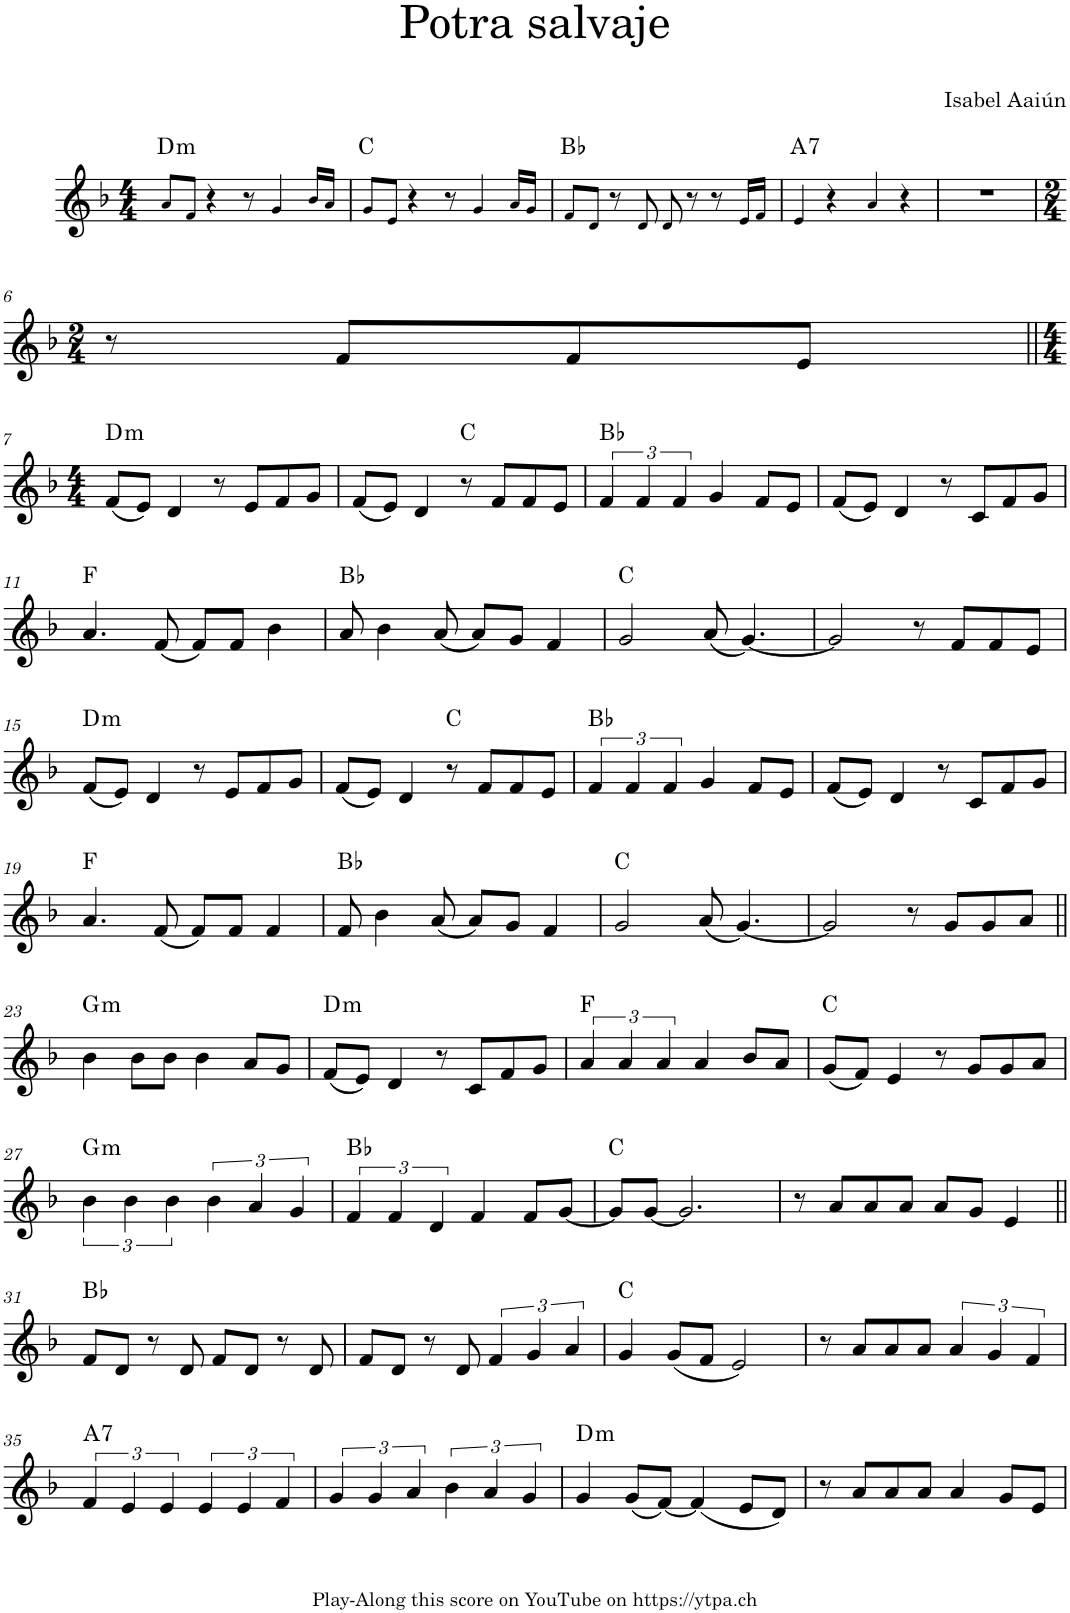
**kern	**harte
*part1	*part1
*staff1	*
*I"Piano	*
*I'Pno.	*
*clefG2	*
*k[b-]	*
*M4/4	*
=1	=1
!	!LO:H:kt=m
8a!/L	D:min
8f!/J	.
4r	.
8r	.
4g!/	.
16b-!/LL	.
16a!/JJ	.
=2	=2
8g!/L	C:maj
8e!/J	.
4r	.
8r	.
4g!/	.
16a!/LL	.
16g!/JJ	.
=3	=3
8f!/L	Bb:maj
8d!/J	.
8r	.
8d!/	.
8d!/	.
8r	.
8r	.
16e!/LL	.
16f!/JJ	.
=4	=4
!	!LO:H:kt=7
4e!/	A:7
4r	.
4a!/	.
4r	.
=5	=5
1r	.
!!LO:LB:g=z
=6	=6
*M2/4	*
8r	.
8f/L	.
8f/	.
8e/J	.
!!LO:LB:g=z
=7||	=7||
*M4/4	*
!	!LO:H:kt=m
(8f/L	D:min
8e/J)	.
4d/	.
8r	.
8e/L	.
8f/	.
8g/J	.
=8	=8
(8f/L	.
8e/J)	.
4d/	.
8r	C:maj
8f/L	.
8f/	.
8e/J	.
=9	=9
6f/	Bb:maj
6f/	.
6f/	.
4g/	.
8f/L	.
8e/J	.
=10	=10
(8f/L	.
8e/J)	.
4d/	.
8r	.
8c/L	.
8f/	.
8g/J	.
!!LO:LB:g=z
=11	=11
4.a/	F:maj
(8f/	.
8f/L)	.
8f/J	.
4b-\	.
=12	=12
8a/	Bb:maj
4b-\	.
(8a/	.
8a/L)	.
8g/J	.
4f/	.
=13	=13
2g/	C:maj
(8a/	.
[4.g/)	.
=14	=14
2g/]	.
8r	.
8f/L	.
8f/	.
8e/J	.
!!LO:LB:g=z
=15	=15
!	!LO:H:kt=m
(8f/L	D:min
8e/J)	.
4d/	.
8r	.
8e/L	.
8f/	.
8g/J	.
=16	=16
(8f/L	.
8e/J)	.
4d/	.
8r	C:maj
8f/L	.
8f/	.
8e/J	.
=17	=17
6f/	Bb:maj
6f/	.
6f/	.
4g/	.
8f/L	.
8e/J	.
=18	=18
(8f/L	.
8e/J)	.
4d/	.
8r	.
8c/L	.
8f/	.
8g/J	.
!!LO:LB:g=z
=19	=19
4.a/	F:maj
(8f/	.
8f/L)	.
8f/J	.
4f/	.
=20	=20
8f/	Bb:maj
4b-\	.
(8a/	.
8a/L)	.
8g/J	.
4f/	.
=21	=21
2g/	C:maj
(8a/	.
[4.g/)	.
=22	=22
2g/]	.
8r	.
8g/L	.
8g/	.
8a/J	.
!!LO:LB:g=z
=23||	=23||
!	!LO:H:kt=m
4b-\	G:min
8b-\L	.
8b-\J	.
4b-\	.
8a/L	.
8g/J	.
=24	=24
!	!LO:H:kt=m
(8f/L	D:min
8e/J)	.
4d/	.
8r	.
8c/L	.
8f/	.
8g/J	.
=25	=25
6a/	F:maj
6a/	.
6a/	.
4a/	.
8b-/L	.
8a/J	.
=26	=26
(8g/L	C:maj
8f/J)	.
4e/	.
8r	.
8g/L	.
8g/	.
8a/J	.
!!LO:LB:g=z
=27	=27
!	!LO:H:kt=m
6b-\	G:min
6b-\	.
6b-\	.
6b-\	.
6a/	.
6g/	.
=28	=28
6f/	Bb:maj
6f/	.
6d/	.
4f/	.
8f/L	.
[8g/J	.
=29	=29
8g/L]	C:maj
[8g/J	.
2.g/]	.
=30	=30
8r	.
8a/L	.
8a/	.
8a/J	.
8a/L	.
8g/J	.
4e/	.
!!LO:LB:g=z
=31||	=31||
8f/L	Bb:maj
8d/J	.
8r	.
8d/	.
8f/L	.
8d/J	.
8r	.
8d/	.
=32	=32
8f/L	.
8d/J	.
8r	.
8d/	.
6f/	.
6g/	.
6a/	.
=33	=33
4g/	C:maj
(8g/L	.
8f/J	.
2e/)	.
=34	=34
8r	.
8a/L	.
8a/	.
8a/J	.
6a/	.
6g/	.
6f/	.
!!LO:LB:g=z
=35	=35
!	!LO:H:kt=7
6f/	A:7
6e/	.
6e/	.
6e/	.
6e/	.
6f/	.
=36	=36
6g/	.
6g/	.
6a/	.
6b-\	.
6a/	.
6g/	.
=37	=37
!	!LO:H:kt=m
4g/	D:min
(8g/L	.
[8f/J)	.
(4f/]	.
8e/L	.
8d/J)	.
=38	=38
8r	.
8a/L	.
8a/	.
8a/J	.
4a/	.
8g/L	.
8e/J	.
=	=
*-	*-
